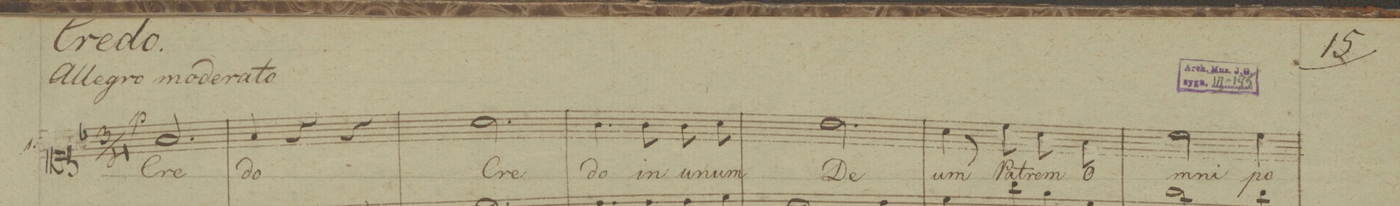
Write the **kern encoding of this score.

**kern	**text	**dynam
*I"1.	*	*
*clefC1	*	*
*k[b-]	*	*
*M3/4	*	*
2.f/	Cre-	p
=2	=2	=2
4f/	-do	.
4r	.	.
4r	.	.
=3	=3	=3
*2\right	*	*
2.a\	Cre-	.
=4	=4	=4
4.g\	-do	.
8g\	in	.
8g\	u-	.
8a\	-num	.
=5	=5	=5
2.b-\	De-	.
=6	=6	=6
4a\	-um	.
8r	.	.
8cc\	Pa-	.
8a\	-trem	.
8f/	O-	.
=7	=7	=7
2cc\	-mni	.
4cc\	po-	.
=8	=8	=8
*-	*-	*-
